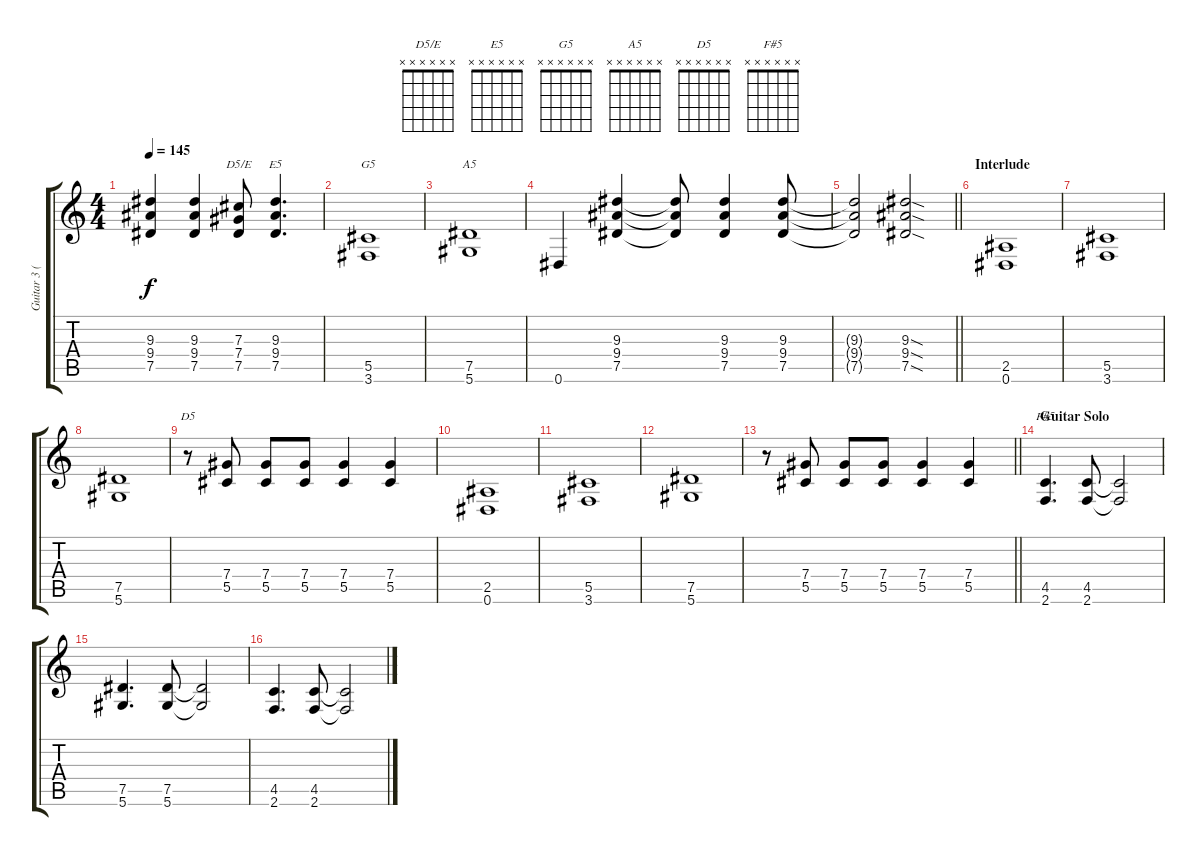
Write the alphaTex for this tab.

\track ("Guitar 3 (Izzy)" "Guitar 3 (") {instrument distortionguitar}
\staff {score tabs}
\tuning (Eb4 Bb3 Gb3 Db3 Ab2 Eb2) {hide}
\chord ("D5/E" x x x x x x)
\chord ("E5" x x x x x x)
\chord ("G5" x x x x x x)
\chord ("A5" x x x x x x)
\chord ("D5" x x x x x x)
\chord ("F#5" x x x x x x)
\ts (4 4)
\tempo 145
\clef g2
\ks c
(9.3{t} 9.4{t} 7.5{t}).4{dy f} (9.3 9.4 7.5).4 (7.3 7.4 7.5).8{ch "D5/E"} (9.3 9.4 7.5).4{d ch "E5"} |
(5.5 3.6).1{ch "G5"} |
(7.5 5.6).1{ch "A5"} |
0.6.4 (9.3 9.4 7.5).4 (9.3{t} 9.4{t} 7.5{t}).8 (9.3 9.4 7.5).4 (9.3 9.4 7.5).8 |
\barLineRight lightlight
(9.3{t} 9.4{t} 7.5{t}).2 (9.3{sod} 9.4{sod} 7.5{sod}).2 |
\section ("" "Interlude")
(2.5 0.6).1 |
(5.5 3.6).1 |
(7.5 5.6).1 |
r.8{ch "D5"} (7.4 5.5).8 (7.4 5.5).8 (7.4 5.5).8 (7.4 5.5).4 (7.4 5.5).4 |
(2.5 0.6).1 |
(5.5 3.6).1 |
(7.5 5.6).1 |
\barLineRight lightlight
r.8 (7.4 5.5).8 (7.4 5.5).8 (7.4 5.5).8 (7.4 5.5).4 (7.4 5.5).4 |
\section ("" "Guitar Solo")
(4.5 2.6).4{d ch "F#5"} (4.5 2.6).8 (4.5{t} 2.6{t}).2 |
(7.5 5.6).4{d} (7.5 5.6).8 (7.5{t} 5.6{t}).2 |
(4.5 2.6).4{d} (4.5 2.6).8 (4.5{t} 2.6{t}).2
